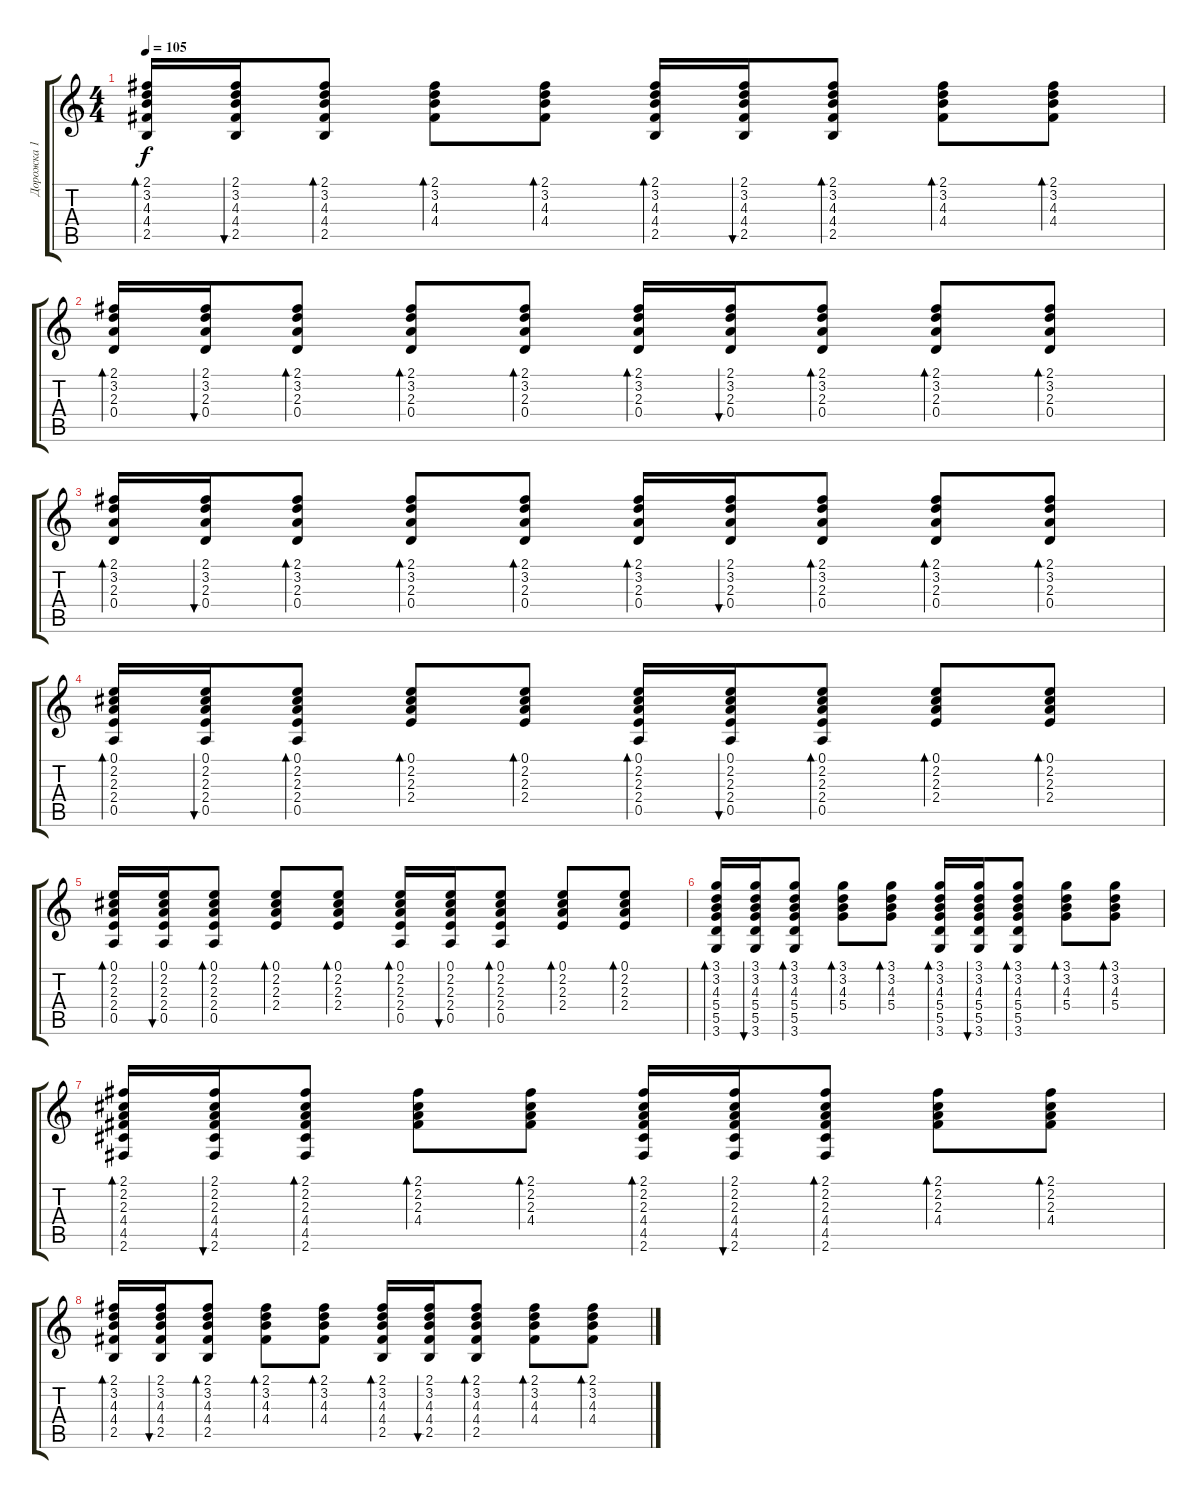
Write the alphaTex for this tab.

\track ("Дорожка 1" "Дорожка 1") {instrument acousticguitarsteel}
\staff {score tabs}
\tuning (E4 B3 G3 D3 A2 E2) {hide}
\ts (4 4)
\tempo 105
\clef g2
\ks c
(2.1 3.2 4.3 4.4 2.5).16{bd 30 dy f} (2.1 3.2 4.3 4.4 2.5).16{bu 30} (2.1 3.2 4.3 4.4 2.5).8{bd 30} (2.1 3.2 4.3 4.4).8{bd 30} (2.1 3.2 4.3 4.4).8{bd 30} (2.1 3.2 4.3 4.4 2.5).16{bd 30} (2.1 3.2 4.3 4.4 2.5).16{bu 30} (2.1 3.2 4.3 4.4 2.5).8{bd 30} (2.1 3.2 4.3 4.4).8{bd 30} (2.1 3.2 4.3 4.4).8{bd 30} |
(2.1 3.2 2.3 0.4).16{bd 30} (2.1 3.2 2.3 0.4).16{bu 30} (2.1 3.2 2.3 0.4).8{bd 30} (2.1 3.2 2.3 0.4).8{bd 30} (2.1 3.2 2.3 0.4).8{bd 30} (2.1 3.2 2.3 0.4).16{bd 30} (2.1 3.2 2.3 0.4).16{bu 30} (2.1 3.2 2.3 0.4).8{bd 30} (2.1 3.2 2.3 0.4).8{bd 30} (2.1 3.2 2.3 0.4).8{bd 30} |
(2.1 3.2 2.3 0.4).16{bd 30} (2.1 3.2 2.3 0.4).16{bu 30} (2.1 3.2 2.3 0.4).8{bd 30} (2.1 3.2 2.3 0.4).8{bd 30} (2.1 3.2 2.3 0.4).8{bd 30} (2.1 3.2 2.3 0.4).16{bd 30} (2.1 3.2 2.3 0.4).16{bu 30} (2.1 3.2 2.3 0.4).8{bd 30} (2.1 3.2 2.3 0.4).8{bd 30} (2.1 3.2 2.3 0.4).8{bd 30} |
(0.1 2.2 2.3 2.4 0.5).16{bd 30} (0.1 2.2 2.3 2.4 0.5).16{bu 30} (0.1 2.2 2.3 2.4 0.5).8{bd 30} (0.1 2.2 2.3 2.4).8{bd 30} (0.1 2.2 2.3 2.4).8{bd 30} (0.1 2.2 2.3 2.4 0.5).16{bd 30} (0.1 2.2 2.3 2.4 0.5).16{bu 30} (0.1 2.2 2.3 2.4 0.5).8{bd 30} (0.1 2.2 2.3 2.4).8{bd 30} (0.1 2.2 2.3 2.4).8{bd 30} |
(0.1 2.2 2.3 2.4 0.5).16{bd 30} (0.1 2.2 2.3 2.4 0.5).16{bu 30} (0.1 2.2 2.3 2.4 0.5).8{bd 30} (0.1 2.2 2.3 2.4).8{bd 30} (0.1 2.2 2.3 2.4).8{bd 30} (0.1 2.2 2.3 2.4 0.5).16{bd 30} (0.1 2.2 2.3 2.4 0.5).16{bu 30} (0.1 2.2 2.3 2.4 0.5).8{bd 30} (0.1 2.2 2.3 2.4).8{bd 30} (0.1 2.2 2.3 2.4).8{bd 30} |
(3.1 3.2 4.3 5.4 5.5 3.6).16{bd 30} (3.1 3.2 4.3 5.4 5.5 3.6).16{bu 30} (3.1 3.2 4.3 5.4 5.5 3.6).8{bd 30} (3.1 3.2 4.3 5.4).8{bd 30} (3.1 3.2 4.3 5.4).8{bd 30} (3.1 3.2 4.3 5.4 5.5 3.6).16{bd 30} (3.1 3.2 4.3 5.4 5.5 3.6).16{bu 30} (3.1 3.2 4.3 5.4 5.5 3.6).8{bd 30} (3.1 3.2 4.3 5.4).8{bd 30} (3.1 3.2 4.3 5.4).8{bd 30} |
(2.1 2.2 2.3 4.4 4.5 2.6).16{bd 30} (2.1 2.2 2.3 4.4 4.5 2.6).16{bu 30} (2.1 2.2 2.3 4.4 4.5 2.6).8{bd 30} (2.1 2.2 2.3 4.4).8{bd 30} (2.1 2.2 2.3 4.4).8{bd 30} (2.1 2.2 2.3 4.4 4.5 2.6).16{bd 30} (2.1 2.2 2.3 4.4 4.5 2.6).16{bu 30} (2.1 2.2 2.3 4.4 4.5 2.6).8{bd 30} (2.1 2.2 2.3 4.4).8{bd 30} (2.1 2.2 2.3 4.4).8{bd 30} |
(2.1 3.2 4.3 4.4 2.5).16{bd 30} (2.1 3.2 4.3 4.4 2.5).16{bu 30} (2.1 3.2 4.3 4.4 2.5).8{bd 30} (2.1 3.2 4.3 4.4).8{bd 30} (2.1 3.2 4.3 4.4).8{bd 30} (2.1 3.2 4.3 4.4 2.5).16{bd 30} (2.1 3.2 4.3 4.4 2.5).16{bu 30} (2.1 3.2 4.3 4.4 2.5).8{bd 30} (2.1 3.2 4.3 4.4).8{bd 30} (2.1 3.2 4.3 4.4).8{bd 30}
